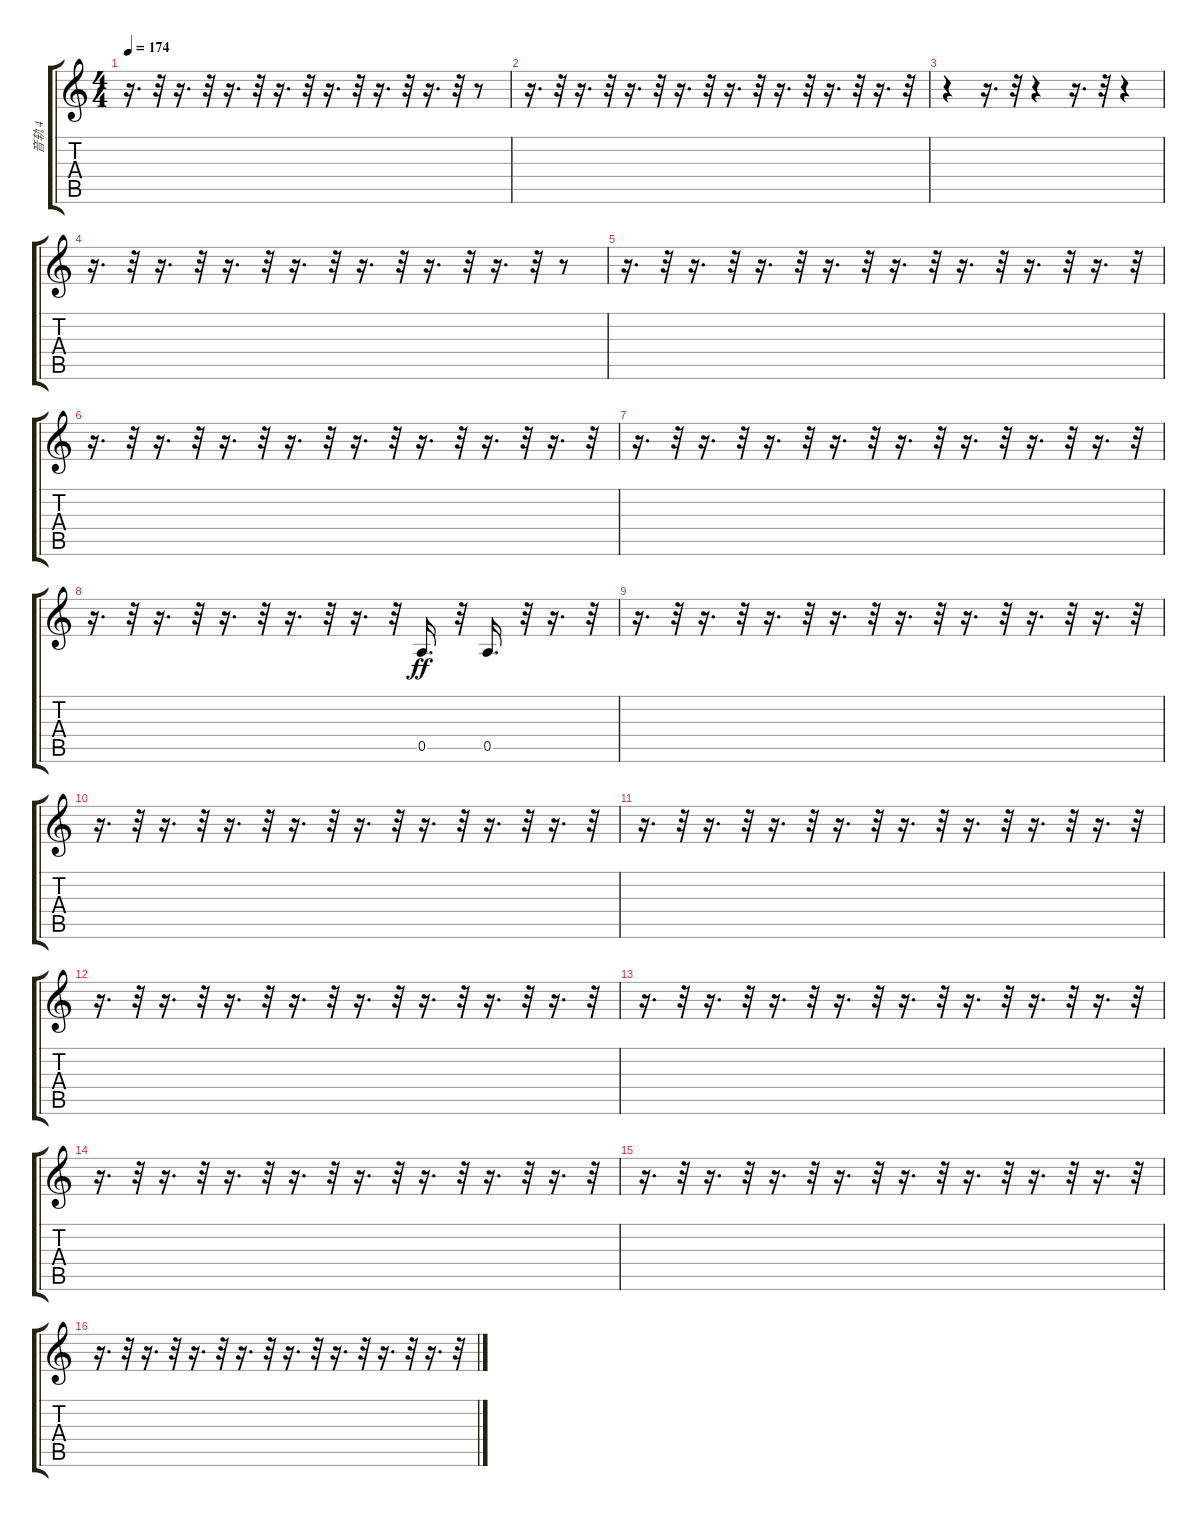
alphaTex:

\track ("音轨 4" "音轨 4") {instrument electricbassfinger}
\staff {score tabs}
\tuning (E4 B3 G3 D3 A2 E2) {hide}
\ts (4 4)
\tempo 174
\clef g2
\ks c
r.16{d dy ff} r.32 r.16{d} r.32 r.16{d} r.32 r.16{d} r.32 r.16{d} r.32 r.16{d} r.32 r.16{d} r.32 r.8 |
r.16{d} r.32 r.16{d} r.32 r.16{d} r.32 r.16{d} r.32 r.16{d} r.32 r.16{d} r.32 r.16{d} r.32 r.16{d} r.32 |
r.4 r.16{d} r.32 r.4 r.16{d} r.32 r.4 |
r.16{d} r.32 r.16{d} r.32 r.16{d} r.32 r.16{d} r.32 r.16{d} r.32 r.16{d} r.32 r.16{d} r.32 r.8 |
r.16{d} r.32 r.16{d} r.32 r.16{d} r.32 r.16{d} r.32 r.16{d} r.32 r.16{d} r.32 r.16{d} r.32 r.16{d} r.32 |
r.16{d} r.32 r.16{d} r.32 r.16{d} r.32 r.16{d} r.32 r.16{d} r.32 r.16{d} r.32 r.16{d} r.32 r.16{d} r.32 |
r.16{d} r.32 r.16{d} r.32 r.16{d} r.32 r.16{d} r.32 r.16{d} r.32 r.16{d} r.32 r.16{d} r.32 r.16{d} r.32 |
r.16{d} r.32 r.16{d} r.32 r.16{d} r.32 r.16{d} r.32 r.16{d} r.32 0.5.16{d} r.32 0.5.16{d} r.32 r.16{d} r.32 |
r.16{d} r.32 r.16{d} r.32 r.16{d} r.32 r.16{d} r.32 r.16{d} r.32 r.16{d} r.32 r.16{d} r.32 r.16{d} r.32 |
r.16{d} r.32 r.16{d} r.32 r.16{d} r.32 r.16{d} r.32 r.16{d} r.32 r.16{d} r.32 r.16{d} r.32 r.16{d} r.32 |
r.16{d} r.32 r.16{d} r.32 r.16{d} r.32 r.16{d} r.32 r.16{d} r.32 r.16{d} r.32 r.16{d} r.32 r.16{d} r.32 |
r.16{d} r.32 r.16{d} r.32 r.16{d} r.32 r.16{d} r.32 r.16{d} r.32 r.16{d} r.32 r.16{d} r.32 r.16{d} r.32 |
r.16{d} r.32 r.16{d} r.32 r.16{d} r.32 r.16{d} r.32 r.16{d} r.32 r.16{d} r.32 r.16{d} r.32 r.16{d} r.32 |
r.16{d} r.32 r.16{d} r.32 r.16{d} r.32 r.16{d} r.32 r.16{d} r.32 r.16{d} r.32 r.16{d} r.32 r.16{d} r.32 |
r.16{d} r.32 r.16{d} r.32 r.16{d} r.32 r.16{d} r.32 r.16{d} r.32 r.16{d} r.32 r.16{d} r.32 r.16{d} r.32 |
r.16{d} r.32 r.16{d} r.32 r.16{d} r.32 r.16{d} r.32 r.16{d} r.32 r.16{d} r.32 r.16{d} r.32 r.16{d} r.32
